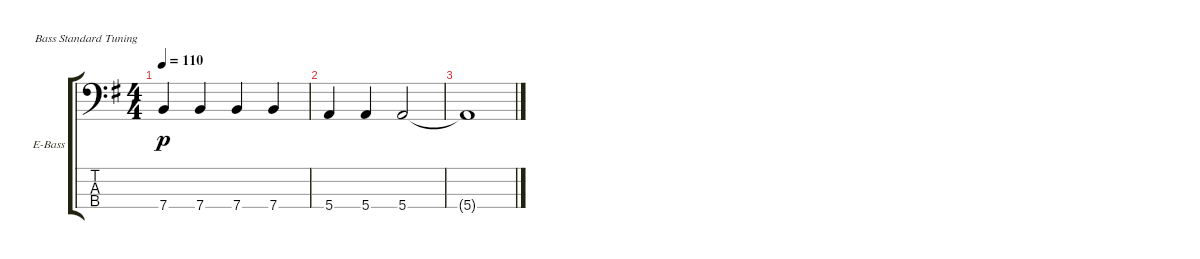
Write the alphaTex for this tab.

\defaultSystemsLayout 4
\bracketExtendMode groupsimilarinstruments
\firstSystemTrackNameOrientation horizontal
\otherSystemsTrackNameOrientation horizontal
\track ("Electric Bass" "E-Bass") {instrument electricbassfinger}
\staff {score tabs}
\tuning (G2 D2 A1 E1)
\ts (4 4)
\tempo 110
\clef f4
\ks g
7.4.4{dy p} 7.4.4 7.4.4 7.4.4 |
5.4.4 5.4.4 5.4.2 |
5.4{t}.1
